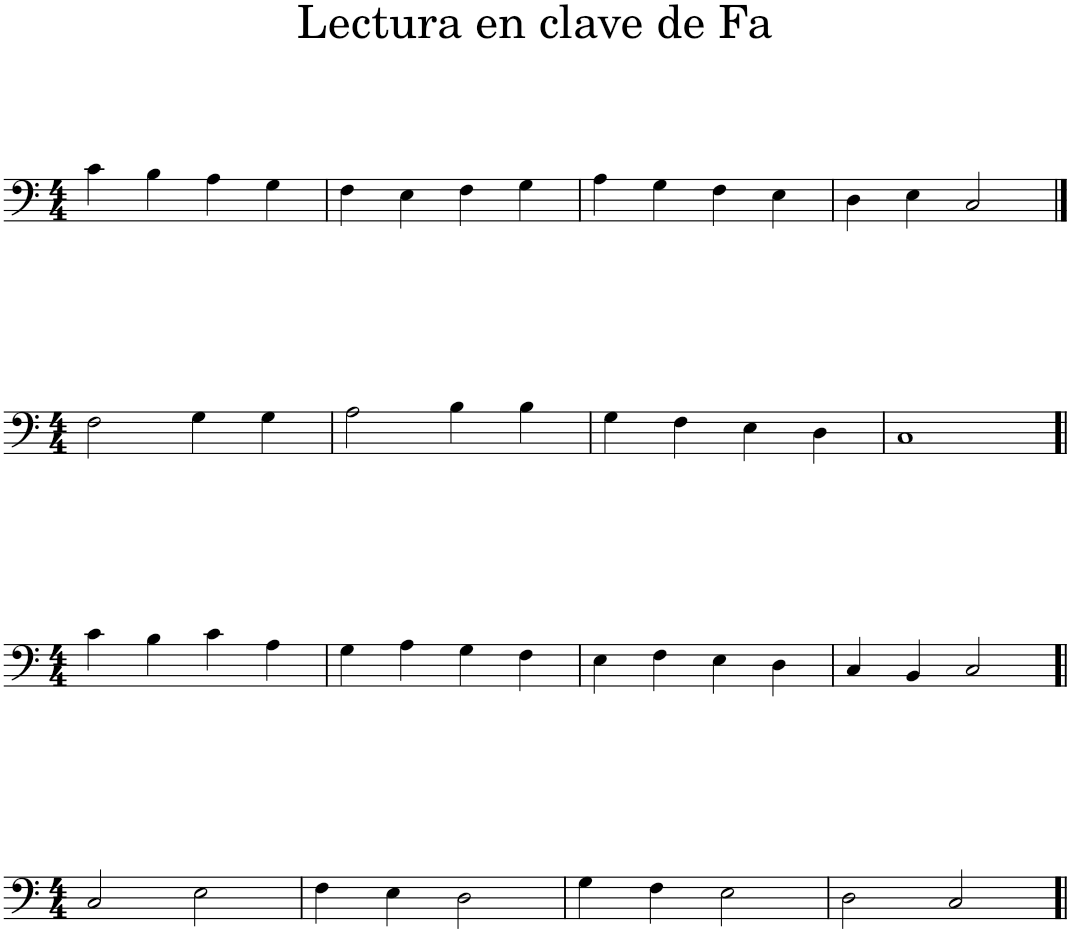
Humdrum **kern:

**kern
*part1
*staff1
*I"Piano
*I'Pno.
*clefF4
*k[]
*M4/4
=1
4c\
4B\
4A\
4G\
=2
4F\
4E\
4F\
4G\
=3
4A\
4G\
4F\
4E\
=4
4D\
4E\
2C/
!!LO:LB:g=z
==5
*M4/4
2F\
4G\
4G\
=6
2A\
4B\
4B\
=7
4G\
4F\
4E\
4D\
=8
1C
!!LO:LB:g=z
=9!|
*M4/4
4c\
4B\
4c\
4A\
=10
4G\
4A\
4G\
4F\
=11
4E\
4F\
4E\
4D\
=12
4C/
4BB/
2C/
!!LO:LB:g=z
=13!|
*M4/4
2C/
2E\
=14
4F\
4E\
2D\
=15
4G\
4F\
2E\
=16
2D\
2C/
=!|
*-
